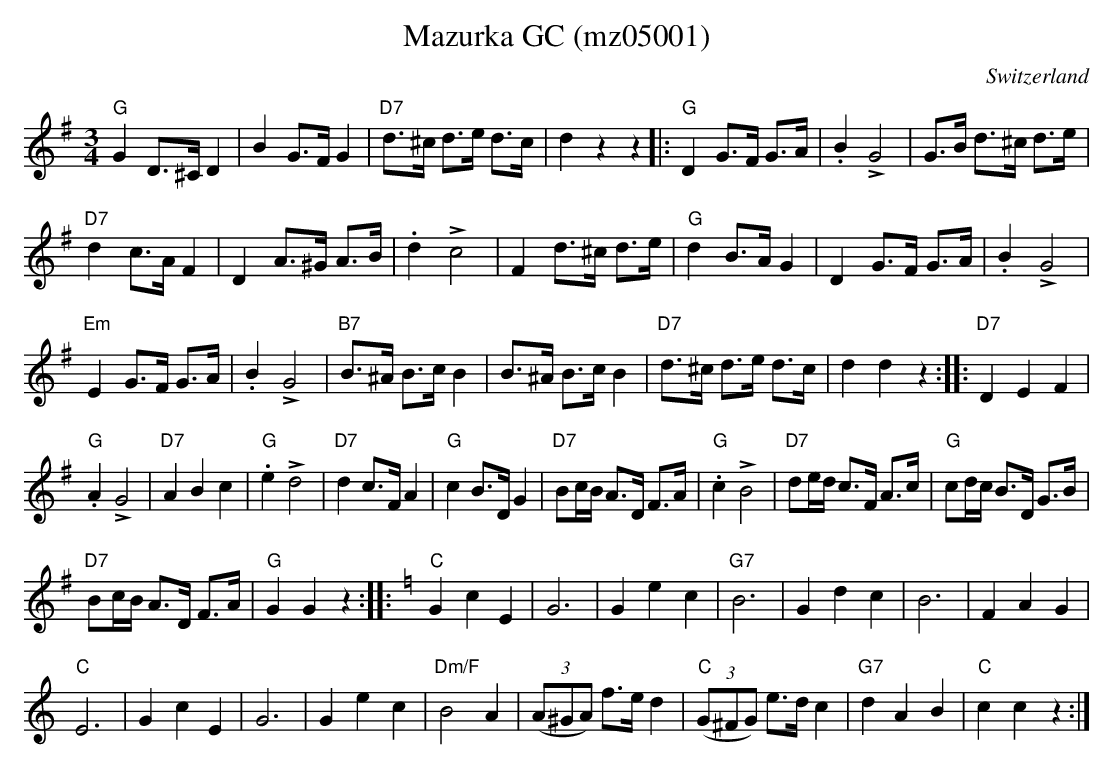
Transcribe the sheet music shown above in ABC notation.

X:1
T:Mazurka GC (mz05001)
M:3/4
L:1/8
O:Switzerland
K:G transpose=3 %%MIDI gchordon
"G"G2 D>^CD2 | B2G>FG2 | "D7"d>^c d>e d>c | d2z2z2 |: "G"D2G>F G>A | .B2!>!G4 | G>B d>^c d>e |
"D7"d2 c>A F2 | D2 A>^G A>B | .d2 !>! c4 | F2 d>^c d>e | "G"d2 B>AG2 | D2G>F G>A | .B2!>!G4 |
"Em"E2G>F G>A | .B2!>!G4 | "B7"B>^A B>cB2 | B>^A B>c B2 | "D7"d>^c d>e d>c | d2d2z2 :: "D7"D2E2F2 |
"G".A2!>!G4 | "D7"A2B2c2 | "G".e2!>!d4 | "D7"d2c>FA2 | "G"c2B>DG2 | "D7"Bc/2B/2 A>D F>A | "G".c2!>!B4 | "D7"de/2d/2 c>F A>c | "G"cd/2c/2 B>D G>B |
"D7"Bc/2B/2 A>D F>A | "G"G2G2z2 ::[K:C] "C"G2c2E2 | G6 | G2e2c2 | "G7"B6 | G2d2c2 | B6 | F2A2G2 |
"C"E6 | G2c2E2 | G6 | G2e2c2 | "Dm/F"B4A2 | ((3A^GA) f>ed2 | "C"((3G^FG) e>dc2 | "G7"d2A2B2 | "C"c2c2z2 :|
